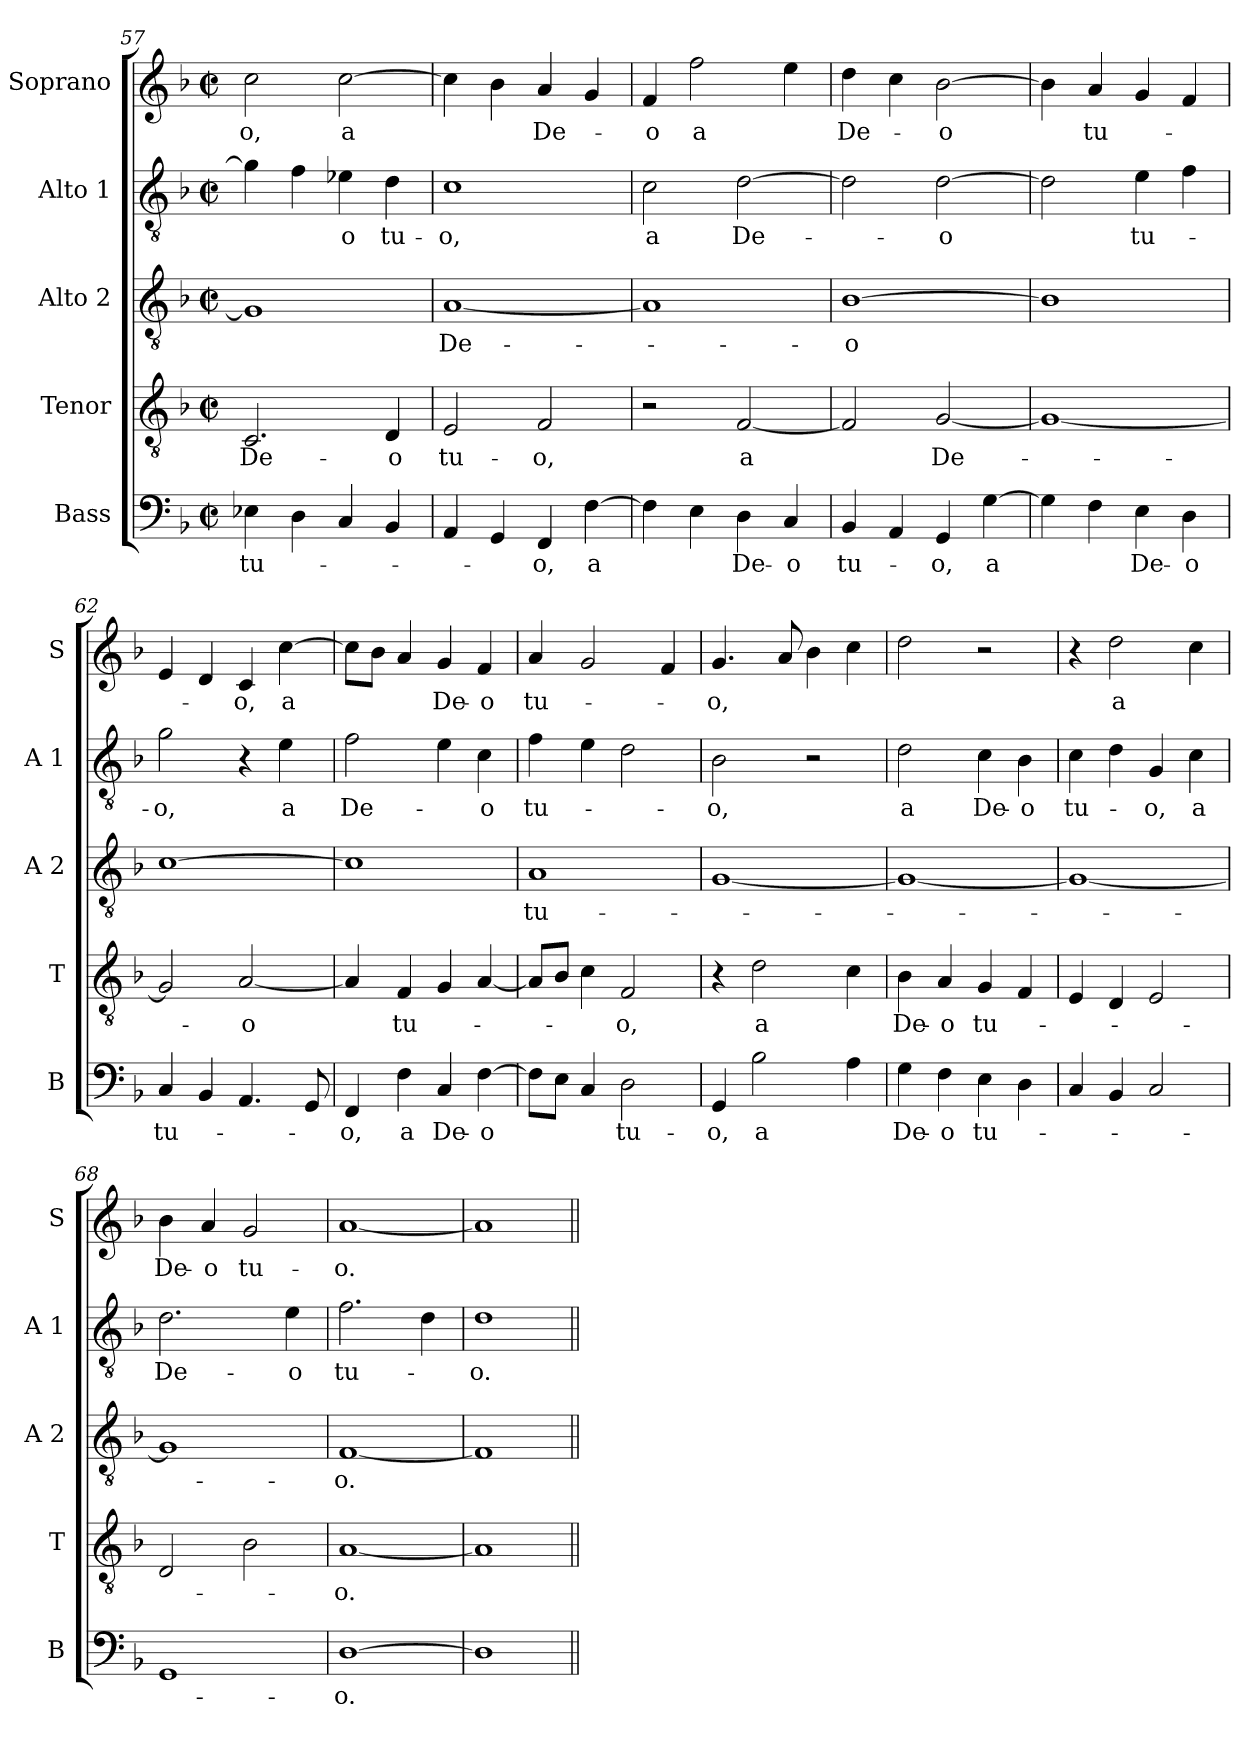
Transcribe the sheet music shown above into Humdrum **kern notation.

**kern	**text	**kern	**text	**kern	**text	**kern	**text	**kern	**text
*part5	*part5	*part4	*part4	*part3	*part3	*part2	*part2	*part1	*part1
*staff5	*staff5	*staff4	*staff4	*staff3	*staff3	*staff2	*staff2	*staff1	*staff1
*I"Bass	*	*I"Tenor	*	*I"Alto 2	*	*I"Alto 1	*	*I"Soprano	*
*I'B	*	*I'T	*	*I'A 2	*	*I'A 1	*	*I'S	*
*clefF4	*	*clefGv2	*	*clefGv2	*	*clefGv2	*	*clefG2	*
*k[b-]	*	*k[b-]	*	*k[b-]	*	*k[b-]	*	*k[b-]	*
*F:	*	*F:	*	*F:	*	*F:	*	*F:	*
*M2/2	*	*M2/2	*	*M2/2	*	*M2/2	*	*M2/2	*
*met(c|)	*	*met(c|)	*	*met(c|)	*	*met(c|)	*	*met(c|)	*
=57	=57	=57	=57	=57	=57	=57	=57	=57	=57
!	!LO:LY:b	!	!LO:LY:b	!	!	!	!	!	!LO:LY:b
4E-X\	tu-	2.C/	De-	1G]	.	4g\]	.	2cc\	-o,
4D\	.	.	.	.	.	4f\	.	.	.
!	!	!	!	!	!	!	!LO:LY:b	!	!LO:LY:b
4C/	.	.	.	.	.	4e-X\	-o	[2cc\	a
!	!	!	!LO:LY:b	!	!	!	!LO:LY:b	!	!
4BB-/	.	4D/	-o	.	.	4d\	tu-	.	.
=58	=58	=58	=58	=58	=58	=58	=58	=58	=58
!	!	!	!LO:LY:b	!	!LO:LY:b	!	!LO:LY:b	!	!
4AA/	.	2E/	tu-	[1A	De-	1c	-o,	4cc\]	.
4GG/	.	.	.	.	.	.	.	4b-\	.
!	!LO:LY:b	!	!LO:LY:b	!	!	!	!	!	!LO:LY:b
4FF/	-o,	2F/	-o,	.	.	.	.	4a/	De-
!	!LO:LY:b	!	!	!	!	!	!	!	!
[4F\	a	.	.	.	.	.	.	4g/	.
=59	=59	=59	=59	=59	=59	=59	=59	=59	=59
!	!	!	!	!	!	!	!LO:LY:b	!	!LO:LY:b
4F\]	.	2r	.	1A]	.	2c\	a	4f/	-o
!	!	!	!	!	!	!	!	!	!LO:LY:b
4E\	.	.	.	.	.	.	.	2ff\	a
!	!LO:LY:b	!	!LO:LY:b	!	!	!	!LO:LY:b	!	!
4D\	De-	[2F/	a	.	.	[2d\	De-	.	.
!	!LO:LY:b	!	!	!	!	!	!	!	!
4C/	-o	.	.	.	.	.	.	4ee\	.
=60	=60	=60	=60	=60	=60	=60	=60	=60	=60
!	!LO:LY:b	!	!	!	!LO:LY:b	!	!	!	!LO:LY:b
4BB-/	tu-	2F/]	.	[1B-	-o	2d\]	.	4dd\	De-
4AA/	.	.	.	.	.	.	.	4cc\	.
!	!LO:LY:b	!	!LO:LY:b	!	!	!	!LO:LY:b	!	!LO:LY:b
4GG/	-o,	[2G/	De-	.	.	[2d\	-o	[2b-\	-o
!	!LO:LY:b	!	!	!	!	!	!	!	!
[4G\	a	.	.	.	.	.	.	.	.
=61	=61	=61	=61	=61	=61	=61	=61	=61	=61
4G\]	.	1G_	.	1B-]	.	2d\]	.	4b-\]	.
!	!	!	!	!	!	!	!	!	!LO:LY:b
4F\	.	.	.	.	.	.	.	4a/	tu-
!	!LO:LY:b	!	!	!	!	!	!LO:LY:b	!	!
4E\	De-	.	.	.	.	4e\	tu-	4g/	.
!	!LO:LY:b	!	!	!	!	!	!	!	!
4D\	-o	.	.	.	.	4f\	.	4f/	.
!!LO:LB:g=z
=62	=62	=62	=62	=62	=62	=62	=62	=62	=62
!	!LO:LY:b	!	!	!	!	!	!LO:LY:b	!	!
4C/	tu-	2G/]	.	[1c	.	2g\	-o,	4e/	.
4BB-/	.	.	.	.	.	.	.	4d/	.
!	!	!	!LO:LY:b	!	!	!	!	!	!LO:LY:b
4.AA/	.	[2A/	-o	.	.	4r	.	4c/	-o,
!	!	!	!	!	!	!	!LO:LY:b	!	!LO:LY:b
.	.	.	.	.	.	4e\	a	[4cc\	a
8GG/	.	.	.	.	.	.	.	.	.
=63	=63	=63	=63	=63	=63	=63	=63	=63	=63
!	!LO:LY:b	!	!	!	!	!	!LO:LY:b	!	!
4FF/	-o,	4A/]	.	1c]	.	2f\	De-	8cc\L]	.
.	.	.	.	.	.	.	.	8b-\J	.
!	!LO:LY:b	!	!LO:LY:b	!	!	!	!	!	!
4F\	a	4F/	tu-	.	.	.	.	4a/	.
!	!LO:LY:b	!	!	!	!	!	!	!	!LO:LY:b
4C/	De-	4G/	.	.	.	4e\	.	4g/	De-
!	!LO:LY:b	!	!	!	!	!	!LO:LY:b	!	!LO:LY:b
[4F\	-o	[4A/	.	.	.	4c\	-o	4f/	-o
=64	=64	=64	=64	=64	=64	=64	=64	=64	=64
!	!	!	!	!	!LO:LY:b	!	!LO:LY:b	!	!LO:LY:b
8F\L]	.	8A/L]	.	1A	tu-	4f\	tu-	4a/	tu-
8E\J	.	8B-/J	.	.	.	.	.	.	.
4C/	.	4c\	.	.	.	4e\	.	2g/	.
!	!LO:LY:b	!	!LO:LY:b	!	!	!	!	!	!
2D\	tu-	2F/	-o,	.	.	2d\	.	.	.
.	.	.	.	.	.	.	.	4f/	.
=65	=65	=65	=65	=65	=65	=65	=65	=65	=65
!	!LO:LY:b	!	!	!	!	!	!LO:LY:b	!	!LO:LY:b
4GG/	-o,	4r	.	[1G	.	2B-\	-o,	4.g/	-o,
!	!LO:LY:b	!	!LO:LY:b	!	!	!	!	!	!
2B-\	a	2d\	a	.	.	.	.	.	.
.	.	.	.	.	.	.	.	8a/	.
.	.	.	.	.	.	2r	.	4b-\	.
4A\	.	4c\	.	.	.	.	.	4cc\	.
=66	=66	=66	=66	=66	=66	=66	=66	=66	=66
!	!LO:LY:b	!	!LO:LY:b	!	!	!	!LO:LY:b	!	!
4G\	De-	4B-\	De-	1G_	.	2d\	a	2dd\	.
!	!LO:LY:b	!	!LO:LY:b	!	!	!	!	!	!
4F\	-o	4A/	-o	.	.	.	.	.	.
!	!LO:LY:b	!	!LO:LY:b	!	!	!	!LO:LY:b	!	!
4E\	tu-	4G/	tu-	.	.	4c\	De-	2r	.
!	!	!	!	!	!	!	!LO:LY:b	!	!
4D\	.	4F/	.	.	.	4B-\	-o	.	.
=67	=67	=67	=67	=67	=67	=67	=67	=67	=67
!	!	!	!	!	!	!	!LO:LY:b	!	!
4C/	.	4E/	.	1G_	.	4c\	tu-	4r	.
!	!	!	!	!	!	!	!	!	!LO:LY:b
4BB-/	.	4D/	.	.	.	4d\	.	2dd\	a
!	!	!	!	!	!	!	!LO:LY:b	!	!
2C/	.	2E/	.	.	.	4G/	-o,	.	.
!	!	!	!	!	!	!	!LO:LY:b	!	!
.	.	.	.	.	.	4c\	a	4cc\	.
!!LO:PB:g=z
=68	=68	=68	=68	=68	=68	=68	=68	=68	=68
!	!	!	!	!	!	!	!LO:LY:b	!	!LO:LY:b
1GG	.	2D/	.	1G]	.	2.d\	De-	4b-\	De-
!	!	!	!	!	!	!	!	!	!LO:LY:b
.	.	.	.	.	.	.	.	4a/	-o
!	!	!	!	!	!	!	!	!	!LO:LY:b
.	.	2B-\	.	.	.	.	.	2g/	tu-
!	!	!	!	!	!	!	!LO:LY:b	!	!
.	.	.	.	.	.	4e\	-o	.	.
=69	=69	=69	=69	=69	=69	=69	=69	=69	=69
!	!LO:LY:b	!	!LO:LY:b	!	!LO:LY:b	!	!LO:LY:b	!	!LO:LY:b
[1D	-o.	[1A	-o.	[1F	-o.	2.f\	tu-	[1a	-o.
.	.	.	.	.	.	4d\	.	.	.
=70	=70	=70	=70	=70	=70	=70	=70	=70	=70
!	!	!	!	!	!	!	!LO:LY:b	!	!
1D]	.	1A]	.	1F]	.	1d	-o.	1a]	.
=||	=||	=||	=||	=||	=||	=||	=||	=||	=||
*-	*-	*-	*-	*-	*-	*-	*-	*-	*-
